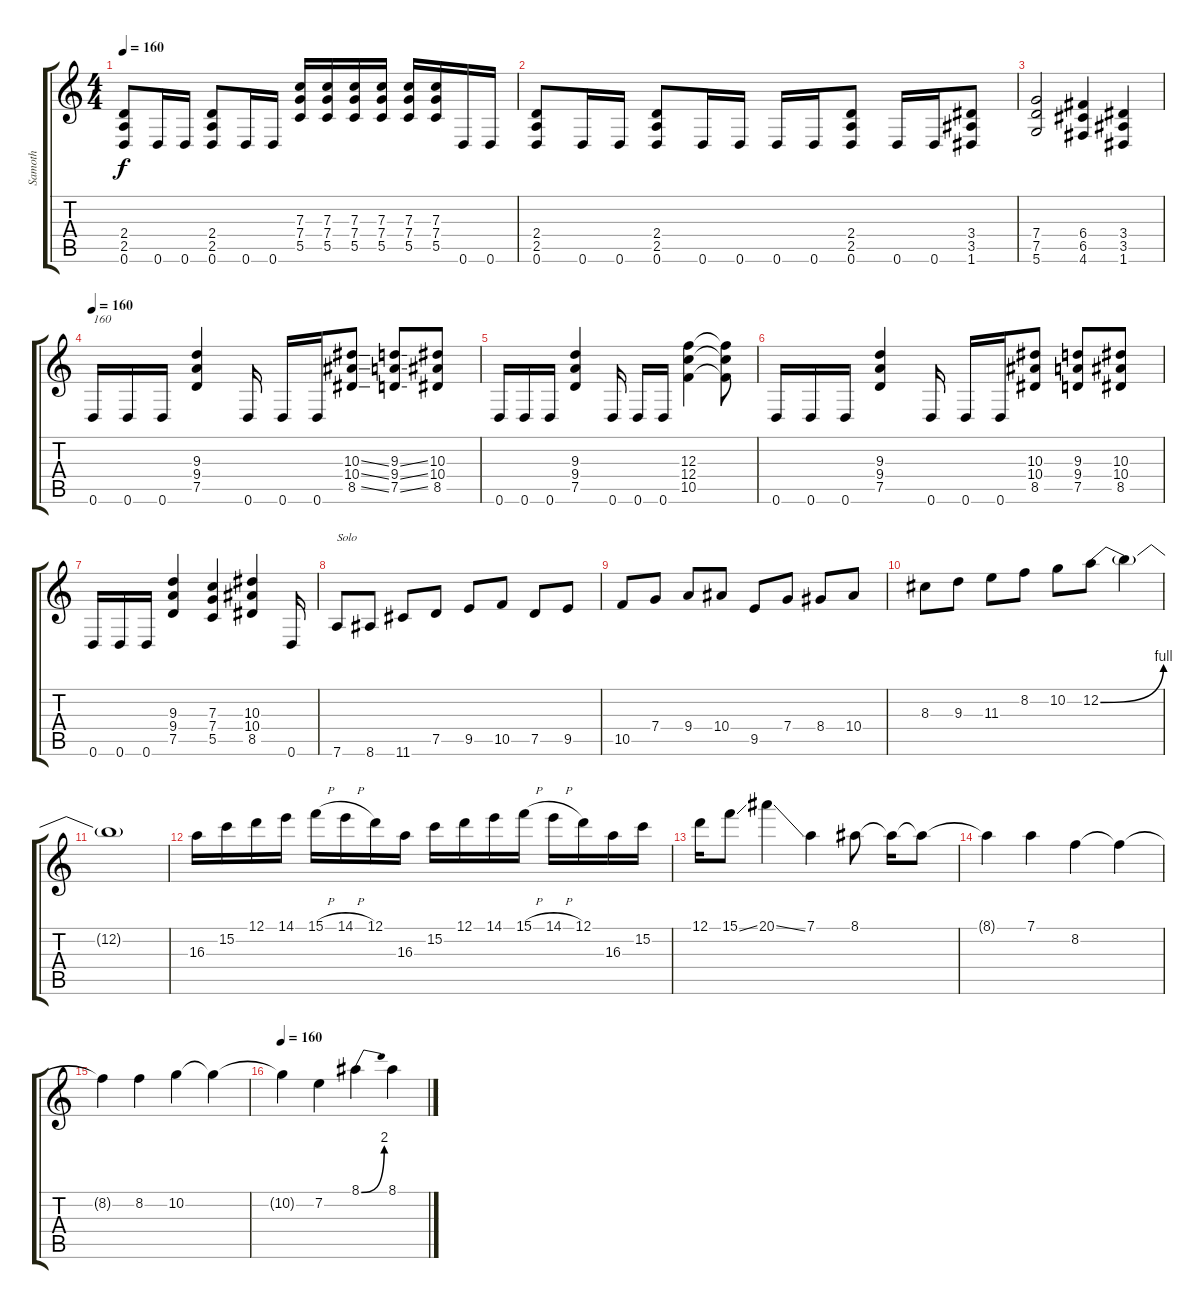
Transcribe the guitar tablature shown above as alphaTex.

\track ("Samoth" "Samoth") {instrument distortionguitar}
\staff {score tabs}
\tuning (D4 A3 F3 C3 G2 D2) {hide}
\ts (4 4)
\tempo 160
\clef g2
\ks c
(2.4 2.5 0.6).8{dy f} 0.6.16 0.6.16 (2.4 2.5 0.6).8 0.6.16 0.6.16 (7.3 7.4 5.5).16 (7.3 7.4 5.5).16 (7.3 7.4 5.5).16 (7.3 7.4 5.5).16 (7.3 7.4 5.5).16 (7.3 7.4 5.5).16 0.6.16 0.6.16 |
(2.4 2.5 0.6).8 0.6.16 0.6.16 (2.4 2.5 0.6).8 0.6.16 0.6.16 0.6.16 0.6.16 (2.4 2.5 0.6).8 0.6.16 0.6.16 (3.4 3.5 1.6).8 |
(7.4 7.5 5.6).2 (6.4 6.5 4.6).4 (3.4 3.5 1.6).4 |
\tempo 160
0.6.16{txt "160"} 0.6.16 0.6.16 (9.3 9.4 7.5).4 0.6.16 0.6.16 0.6.16 (10.3{ss} 10.4{ss} 8.5{ss}).8 (9.3{ss} 9.4{ss} 7.5{ss}).8 (10.3 10.4 8.5).8 |
0.6.16 0.6.16 0.6.16 (9.3 9.4 7.5).4 0.6.16 0.6.16 0.6.16 (12.3 12.4 10.5).4 (12.3{t} 12.4{t} 10.5{t}).8 |
0.6.16 0.6.16 0.6.16 (9.3 9.4 7.5).4 0.6.16 0.6.16 0.6.16 (10.3 10.4 8.5).8 (9.3 9.4 7.5).8 (10.3 10.4 8.5).8 |
0.6.16 0.6.16 0.6.16 (9.3 9.4 7.5).4 (7.3 7.4 5.5).4 (10.3 10.4 8.5).4 0.6.16 |
7.6.8{txt "Solo"} 8.6.8 11.6.8 7.5.8 9.5.8 10.5.8 7.5.8 9.5.8 |
10.5.8 7.4.8 9.4.8 10.4.8 9.5.8 7.4.8 8.4.8 10.4.8 |
8.3.8 9.3.8 11.3.8 8.2.8 10.2.8 12.2{be (bend 0 0 60 4)}.8 12.2{t}.4 |
12.2{t}.1 |
16.3.16 15.2.16 12.1.16 14.1.16 15.1{h}.16 14.1{h}.16 12.1.16 16.3.16 15.2.16 12.1.16 14.1.16 15.1{h}.16 14.1{h}.16 12.1.16 16.3.16 15.2.16 |
12.1.16 15.1{ss}.8 20.1{ss}.4 7.1.4 8.1.8 8.1{t}.16 8.1{t}.8 |
8.1{t}.4 7.1.4 8.2.4 8.2{t}.4 |
8.2{t}.4 8.2.4 10.2.4 10.2{t}.4 |
\tempo 160
10.2{t}.4 7.2.4 8.1{be (bend 0 0 60 8)}.4 8.1.4
